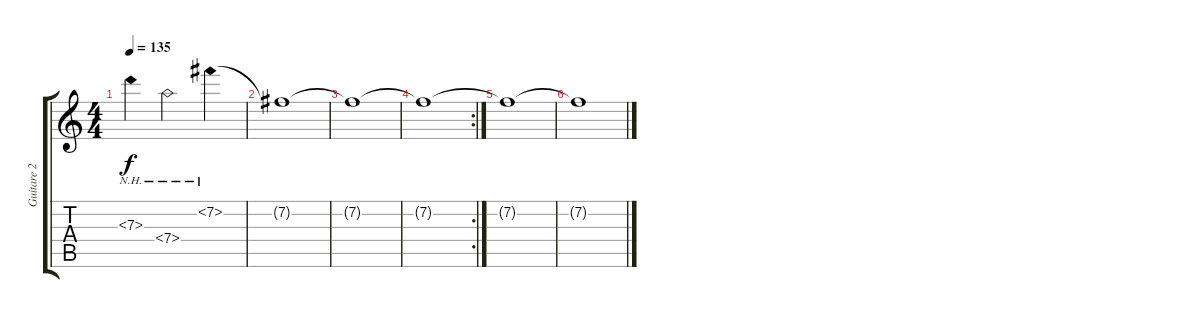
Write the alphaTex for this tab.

\track ("Guitare 2" "Guitare 2") {instrument distortionguitar}
\staff {score tabs}
\tuning (E4 B3 G3 D3 A2 D2) {hide}
\ts (4 4)
\tempo 135
\clef g2
\ks c
7.3{nh}.4{dy f} 7.4{nh}.2 7.2{nh}.4 |
7.2{t}.1 |
7.2{t}.1 |
\rc 2
7.2{t}.1 |
7.2{t}.1 |
7.2{t}.1
